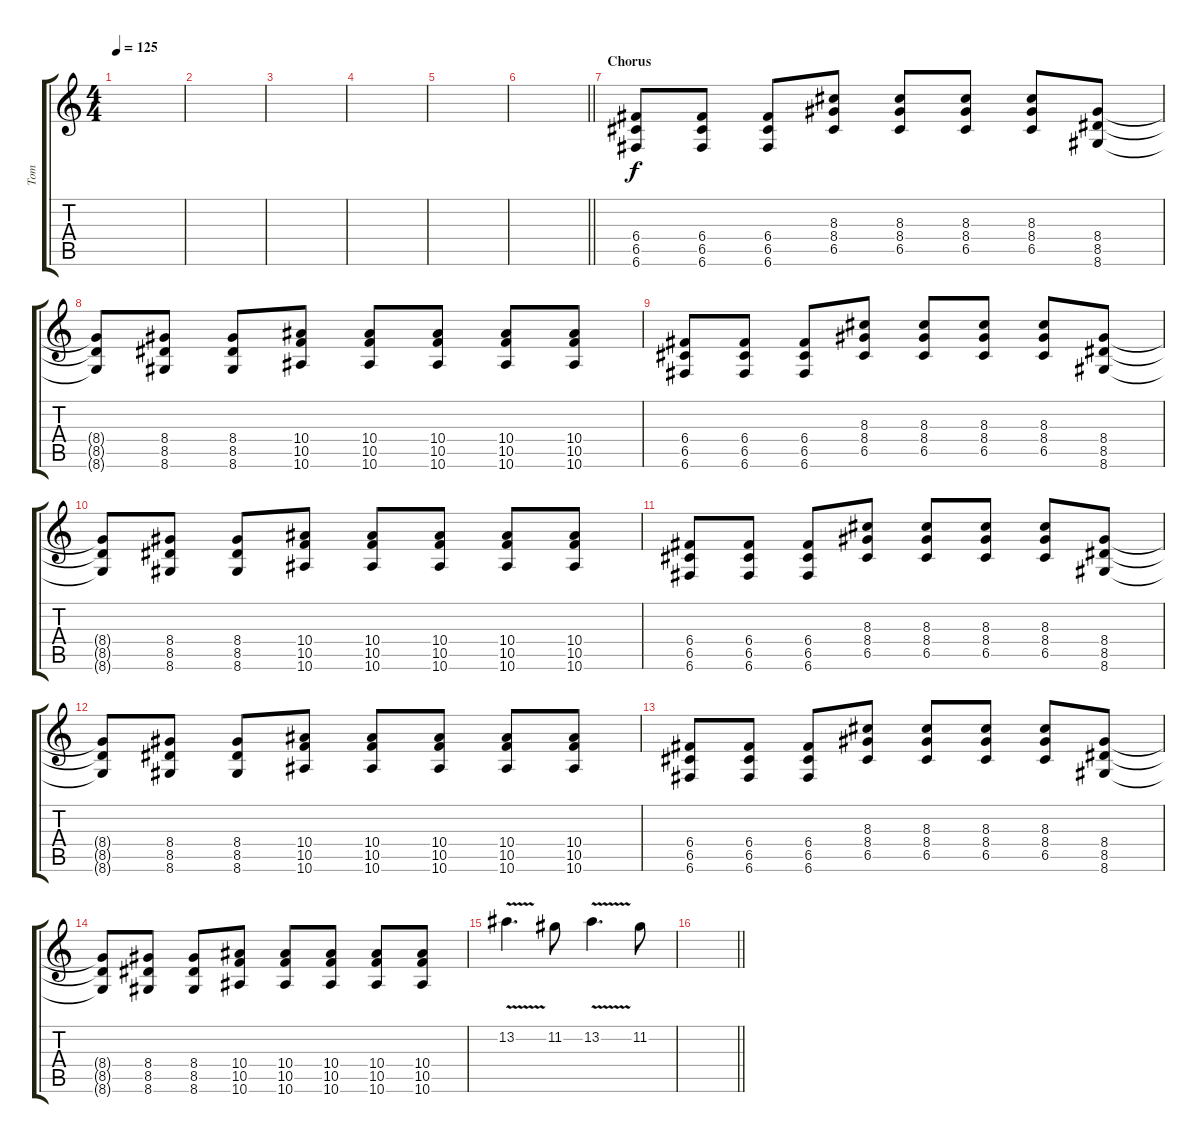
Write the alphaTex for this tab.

\track ("Tom" "Tom") {instrument distortionguitar}
\staff {score tabs}
\tuning (D4 A3 F3 C3 G2 C2) {hide}
\ts (4 4)
\tempo 125
\clef g2
\ks c
|
|
|
|
|
\barLineRight lightlight
|
\section ("" "Chorus")
(6.4 6.5 6.6).8 (6.4 6.5 6.6).8 (6.4 6.5 6.6).8 (8.3 8.4 6.5).8 (8.3 8.4 6.5).8 (8.3 8.4 6.5).8 (8.3 8.4 6.5).8 (8.4 8.5 8.6).8 |
(8.4{t} 8.5{t} 8.6{t}).8 (8.4 8.5 8.6).8 (8.4 8.5 8.6).8 (10.4 10.5 10.6).8 (10.4 10.5 10.6).8 (10.4 10.5 10.6).8 (10.4 10.5 10.6).8 (10.4 10.5 10.6).8 |
(6.4 6.5 6.6).8 (6.4 6.5 6.6).8 (6.4 6.5 6.6).8 (8.3 8.4 6.5).8 (8.3 8.4 6.5).8 (8.3 8.4 6.5).8 (8.3 8.4 6.5).8 (8.4 8.5 8.6).8 |
(8.4{t} 8.5{t} 8.6{t}).8 (8.4 8.5 8.6).8 (8.4 8.5 8.6).8 (10.4 10.5 10.6).8 (10.4 10.5 10.6).8 (10.4 10.5 10.6).8 (10.4 10.5 10.6).8 (10.4 10.5 10.6).8 |
(6.4 6.5 6.6).8 (6.4 6.5 6.6).8 (6.4 6.5 6.6).8 (8.3 8.4 6.5).8 (8.3 8.4 6.5).8 (8.3 8.4 6.5).8 (8.3 8.4 6.5).8 (8.4 8.5 8.6).8 |
(8.4{t} 8.5{t} 8.6{t}).8 (8.4 8.5 8.6).8 (8.4 8.5 8.6).8 (10.4 10.5 10.6).8 (10.4 10.5 10.6).8 (10.4 10.5 10.6).8 (10.4 10.5 10.6).8 (10.4 10.5 10.6).8 |
(6.4 6.5 6.6).8 (6.4 6.5 6.6).8 (6.4 6.5 6.6).8 (8.3 8.4 6.5).8 (8.3 8.4 6.5).8 (8.3 8.4 6.5).8 (8.3 8.4 6.5).8 (8.4 8.5 8.6).8 |
(8.4{t} 8.5{t} 8.6{t}).8 (8.4 8.5 8.6).8 (8.4 8.5 8.6).8 (10.4 10.5 10.6).8 (10.4 10.5 10.6).8 (10.4 10.5 10.6).8 (10.4 10.5 10.6).8 (10.4 10.5 10.6).8 |
13.2{v}.4{d} 11.2.8 13.2{v}.4{d} 11.2.8 |
\barLineRight lightlight
